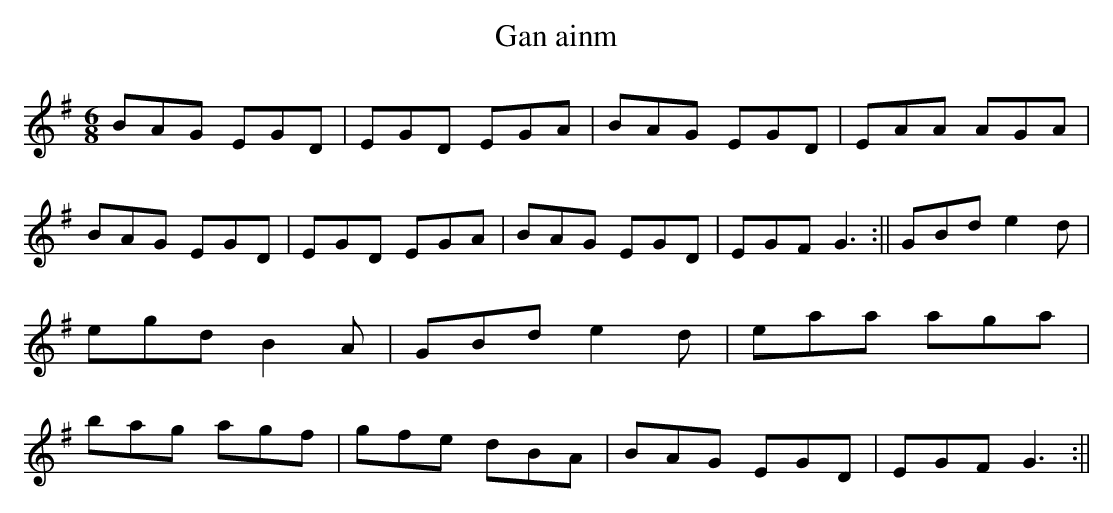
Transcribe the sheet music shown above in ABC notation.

X:1
T:Gan ainm
M:6/8
L:1/8
K:G
BAG EGD|EGD EGA|BAG EGD|EAA AGA|\
BAG EGD|EGD EGA|BAG EGD|EGF G3:||\
GBd e2d|egd B2A|GBd e2d|eaa aga|\
bag agf|gfe dBA|BAG EGD|EGF G3:||
